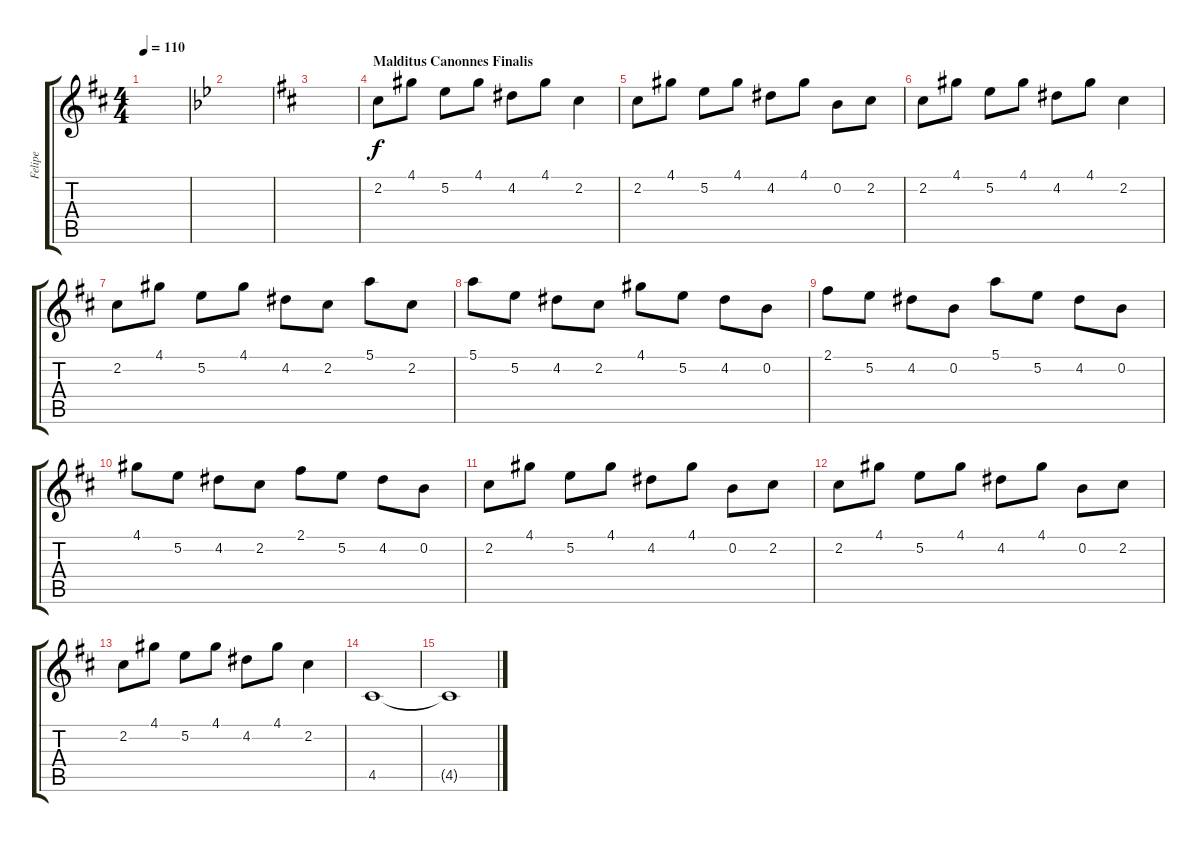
\track ("Felipe" "Felipe") {instrument overdrivenguitar}
\staff {score tabs}
\tuning (E4 B3 G3 D3 A2 E2) {hide}
\ts (4 4)
\tempo 110
\clef g2
\ks bminor
|
\ks bb
|
\ks bminor
|
\section ("" "Malditus Canonnes Finalis")
2.2.8{volume 13} 4.1.8 5.2.8 4.1.8 4.2.8 4.1.8 2.2.4 |
2.2.8 4.1.8 5.2.8 4.1.8 4.2.8 4.1.8 0.2.8 2.2.8 |
2.2.8 4.1.8 5.2.8 4.1.8 4.2.8 4.1.8 2.2.4 |
2.2.8 4.1.8 5.2.8 4.1.8 4.2.8 2.2.8 5.1.8 2.2.8 |
5.1.8 5.2.8 4.2.8 2.2.8 4.1.8 5.2.8 4.2.8 0.2.8 |
2.1.8 5.2.8 4.2.8 0.2.8 5.1.8 5.2.8 4.2.8 0.2.8 |
4.1.8 5.2.8 4.2.8 2.2.8 2.1.8 5.2.8 4.2.8 0.2.8 |
2.2.8 4.1.8 5.2.8 4.1.8 4.2.8 4.1.8 0.2.8 2.2.8 |
2.2.8 4.1.8 5.2.8 4.1.8 4.2.8 4.1.8 0.2.8 2.2.8 |
2.2.8 4.1.8 5.2.8 4.1.8 4.2.8 4.1.8 2.2.4 |
4.5.1{volume 0} |
4.5{t}.1
